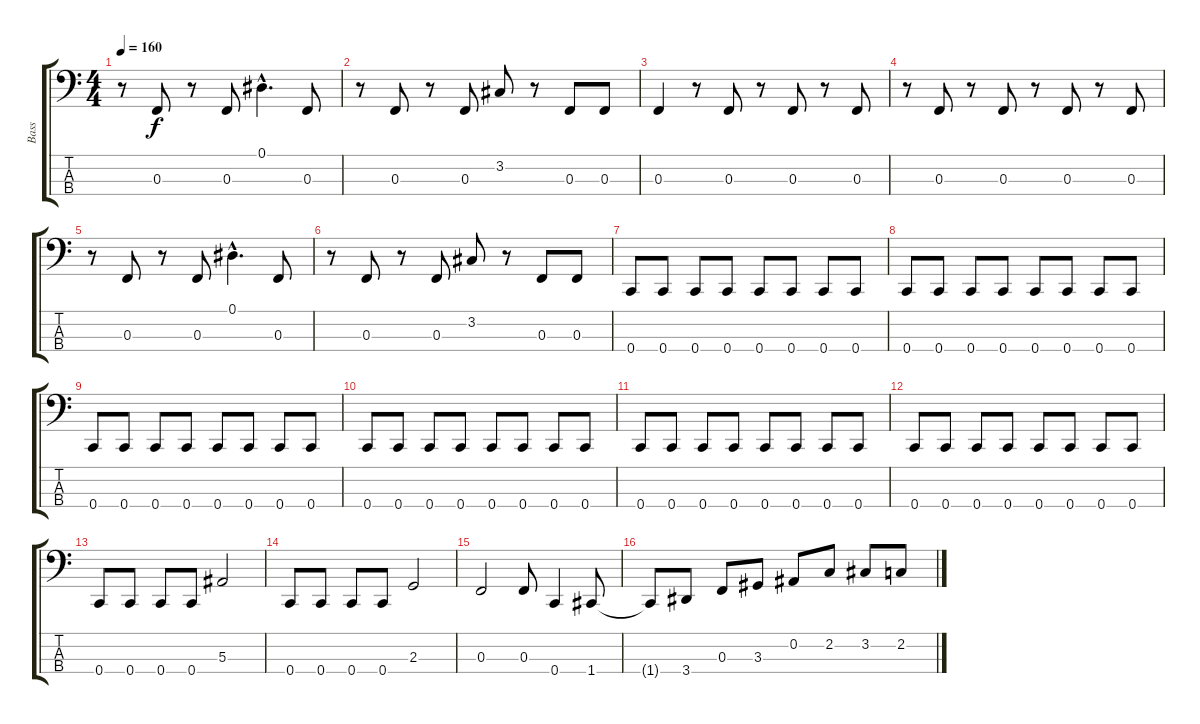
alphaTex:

\track ("Bass" "Bass") {instrument electricbasspick}
\staff {score tabs}
\tuning (Eb2 Bb1 F1 C1) {hide}
\ts (4 4)
\tempo 160
\clef f4
\ks c
r.8{dy f} 0.3.8 r.8 0.3.8 0.1{hac}.4{d} 0.3.8 |
r.8 0.3.8 r.8 0.3.8 3.2.8 r.8 0.3.8 0.3.8 |
0.3.4 r.8 0.3.8 r.8 0.3.8 r.8 0.3.8 |
r.8 0.3.8 r.8 0.3.8 r.8 0.3.8 r.8 0.3.8 |
r.8 0.3.8 r.8 0.3.8 0.1{hac}.4{d} 0.3.8 |
r.8 0.3.8 r.8 0.3.8 3.2.8 r.8 0.3.8 0.3.8 |
0.4.8 0.4.8 0.4.8 0.4.8 0.4.8 0.4.8 0.4.8 0.4.8 |
0.4.8 0.4.8 0.4.8 0.4.8 0.4.8 0.4.8 0.4.8 0.4.8 |
0.4.8 0.4.8 0.4.8 0.4.8 0.4.8 0.4.8 0.4.8 0.4.8 |
0.4.8 0.4.8 0.4.8 0.4.8 0.4.8 0.4.8 0.4.8 0.4.8 |
0.4.8 0.4.8 0.4.8 0.4.8 0.4.8 0.4.8 0.4.8 0.4.8 |
0.4.8 0.4.8 0.4.8 0.4.8 0.4.8 0.4.8 0.4.8 0.4.8 |
0.4.8 0.4.8 0.4.8 0.4.8 5.3.2 |
0.4.8 0.4.8 0.4.8 0.4.8 2.3.2 |
0.3.2 0.3.8 0.4.4 1.4.8 |
1.4{t}.8 3.4.8 0.3.8 3.3.8 0.2.8 2.2.8 3.2.8 2.2.8
